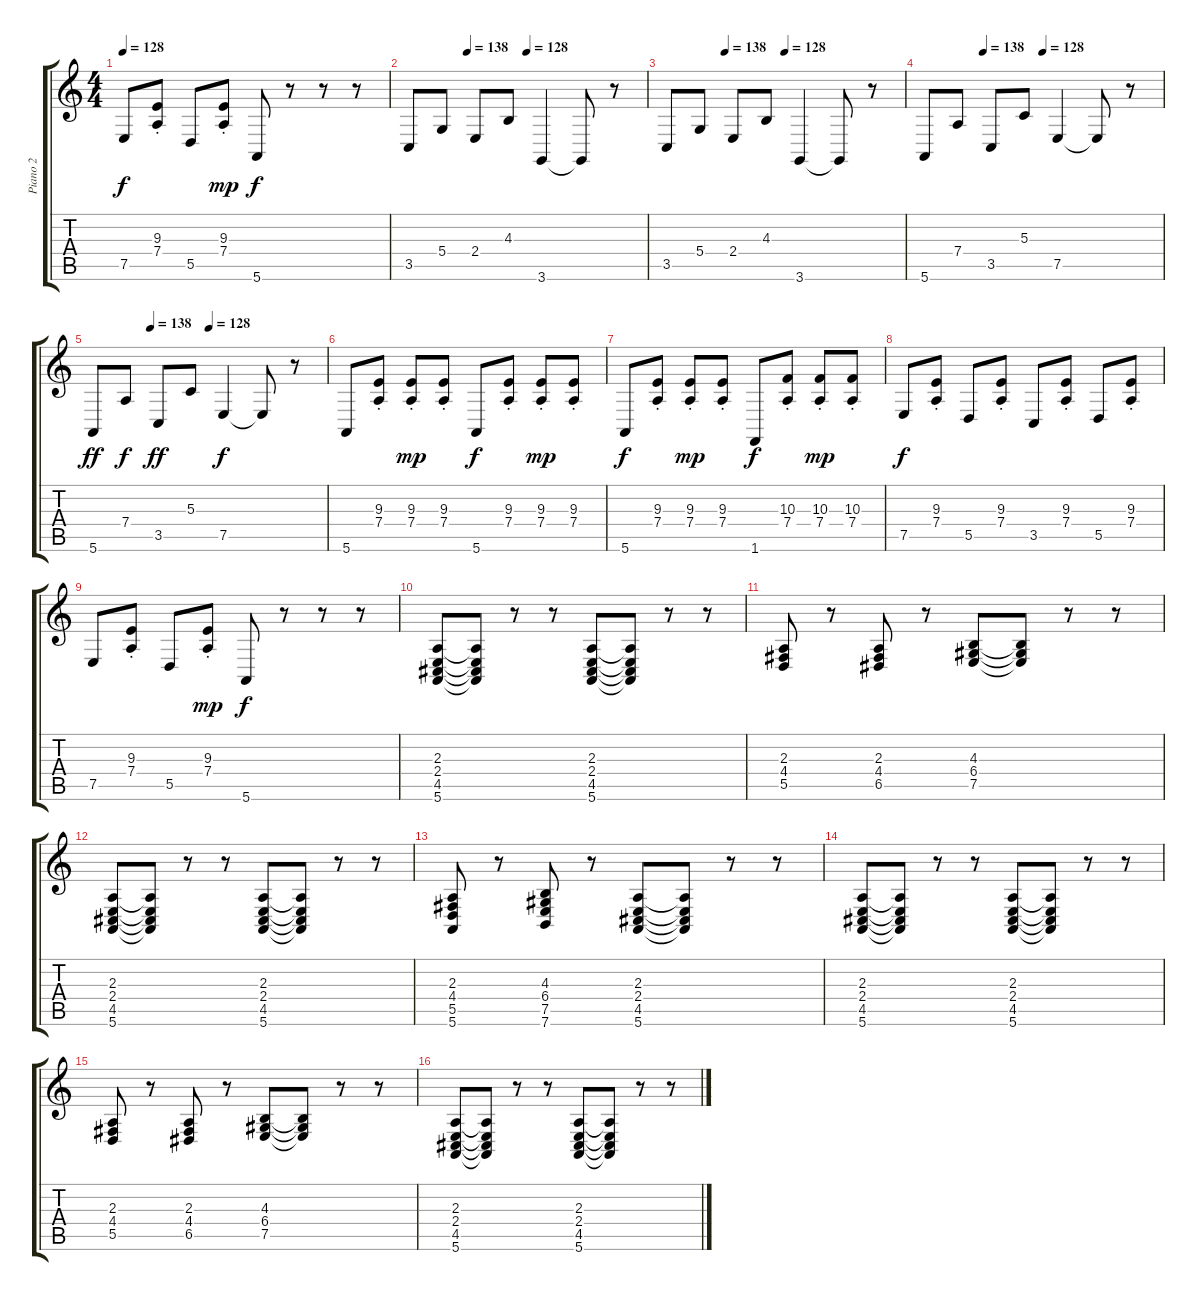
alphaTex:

\track ("Piano 2" "Piano 2") {instrument acousticgrandpiano}
\staff {score tabs}
\tuning (E4 B3 G3 D3 A2 E2) {hide}
\ts (4 4)
\tempo 128
\clef g2
\ks c
7.5.8{dy f} (9.3{st} 7.4{st}).8 5.5.8 (9.3{st} 7.4{st}).8{dy mp} 5.6.8{dy f} r.8 r.8 r.8 |
\tempo (138 0.25)
\tempo (128 0.5)
3.5.8 5.4.8 2.4.8 4.3.8 3.6.4 3.6{t}.8 r.8 |
\tempo (138 0.25)
\tempo (128 0.5)
3.5.8 5.4.8 2.4.8 4.3.8 3.6.4 3.6{t}.8 r.8 |
\tempo (138 0.25)
\tempo (128 0.5)
5.6.8 7.4.8 3.5.8 5.3.8 7.5.4 7.5{t}.8 r.8 |
\tempo (138 0.25)
\tempo (128 0.5)
5.6.8{dy ff} 7.4.8{dy f} 3.5.8{dy ff} 5.3.8 7.5.4{dy f} 7.5{t}.8 r.8 |
5.6.8 (9.3{st} 7.4{st}).8 (9.3{st} 7.4{st}).8{dy mp} (9.3{st} 7.4{st}).8 5.6.8{dy f} (9.3{st} 7.4{st}).8 (9.3{st} 7.4{st}).8{dy mp} (9.3{st} 7.4{st}).8 |
5.6.8{dy f} (9.3{st} 7.4{st}).8 (9.3{st} 7.4{st}).8{dy mp} (9.3{st} 7.4{st}).8 1.6.8{dy f} (10.3{st} 7.4{st}).8 (10.3{st} 7.4{st}).8{dy mp} (10.3{st} 7.4{st}).8 |
7.5.8{dy f} (9.3{st} 7.4{st}).8 5.5.8 (9.3{st} 7.4{st}).8 3.5.8 (9.3{st} 7.4{st}).8 5.5.8 (9.3{st} 7.4{st}).8 |
7.5.8 (9.3{st} 7.4{st}).8 5.5.8 (9.3{st} 7.4{st}).8{dy mp} 5.6.8{dy f} r.8 r.8 r.8 |
(2.3 2.4 4.5 5.6).8 (2.3{t} 2.4{t} 4.5{t} 5.6{t}).8 r.8 r.8 (2.3 2.4 4.5 5.6).8 (2.3{t} 2.4{t} 4.5{t} 5.6{t}).8 r.8 r.8 |
(2.3 4.4 5.5).8 r.8 (2.3 4.4 6.5).8 r.8 (4.3 6.4 7.5).8 (4.3{t} 6.4{t} 7.5{t}).8 r.8 r.8 |
(2.3 2.4 4.5 5.6).8 (2.3{t} 2.4{t} 4.5{t} 5.6{t}).8 r.8 r.8 (2.3 2.4 4.5 5.6).8 (2.3{t} 2.4{t} 4.5{t} 5.6{t}).8 r.8 r.8 |
(2.3 4.4 5.5 5.6).8 r.8 (4.3 6.4 7.5 7.6).8 r.8 (2.3 2.4 4.5 5.6).8 (2.3{t} 2.4{t} 4.5{t} 5.6{t}).8 r.8 r.8 |
(2.3 2.4 4.5 5.6).8 (2.3{t} 2.4{t} 4.5{t} 5.6{t}).8 r.8 r.8 (2.3 2.4 4.5 5.6).8 (2.3{t} 2.4{t} 4.5{t} 5.6{t}).8 r.8 r.8 |
(2.3 4.4 5.5).8 r.8 (2.3 4.4 6.5).8 r.8 (4.3 6.4 7.5).8 (4.3{t} 6.4{t} 7.5{t}).8 r.8 r.8 |
(2.3 2.4 4.5 5.6).8 (2.3{t} 2.4{t} 4.5{t} 5.6{t}).8 r.8 r.8 (2.3 2.4 4.5 5.6).8 (2.3{t} 2.4{t} 4.5{t} 5.6{t}).8 r.8 r.8
